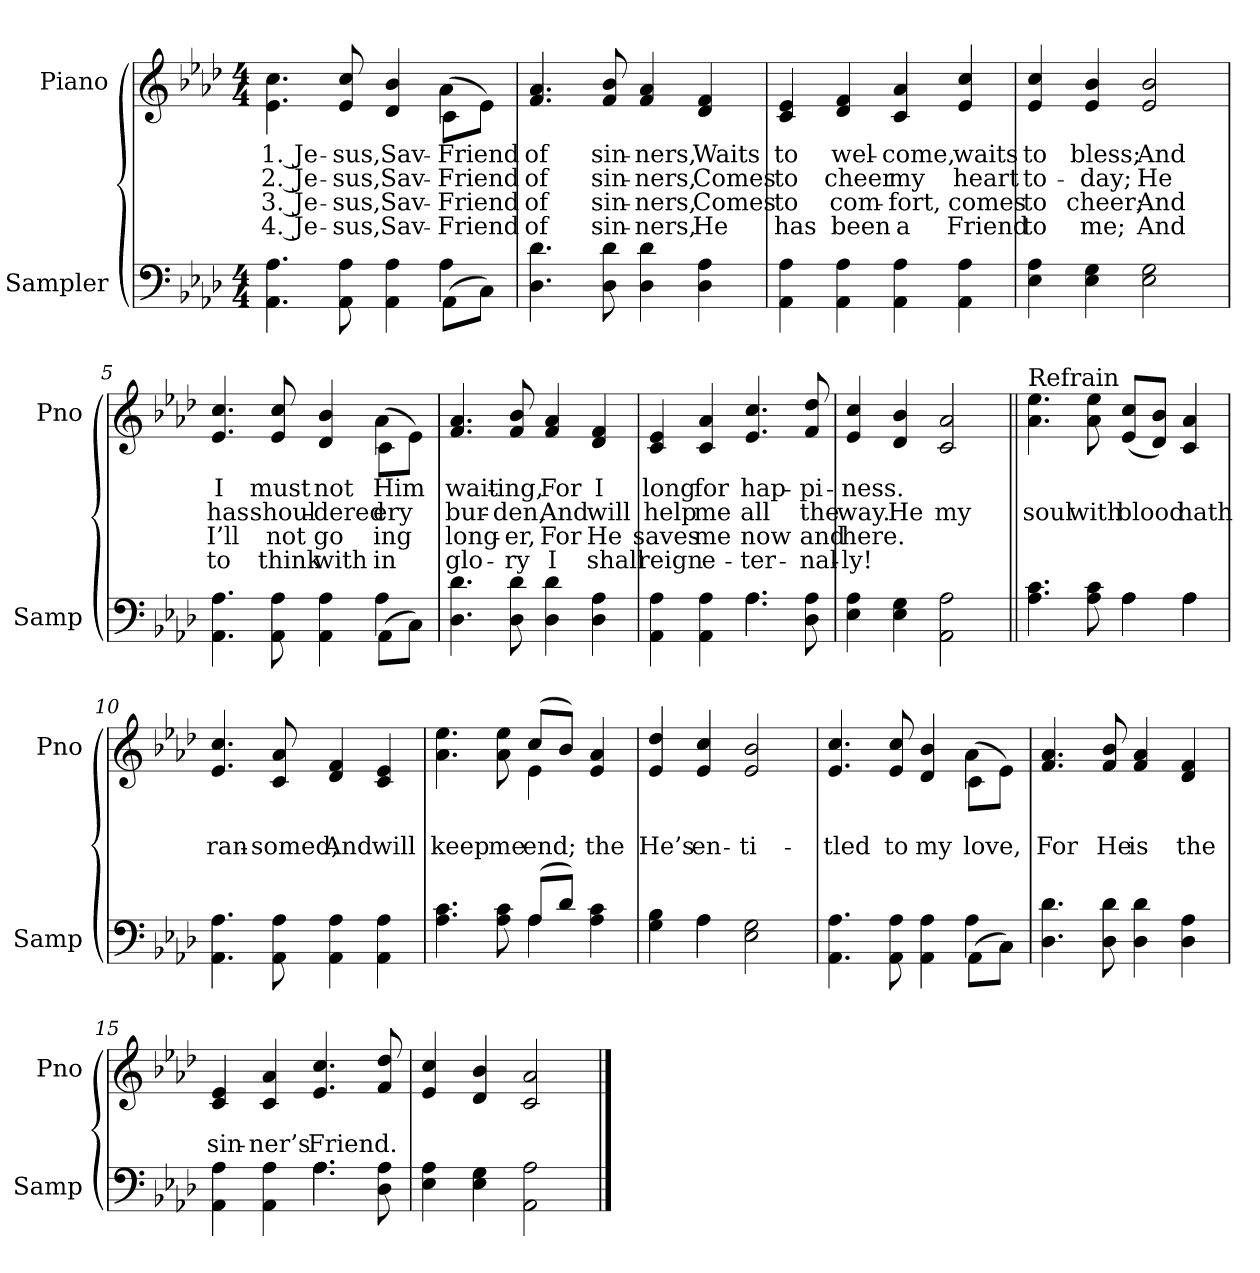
**kern	**kern	**text	**text	**text	**text
*part2	*part1	*part1	*part1	*part1	*part1
*staff2	*staff1	*staff1	*staff1	*staff1	*staff1
*I"Sampler	*I"Piano	*	*	*	*
*I'Samp	*I'Pno	*	*	*	*
*clefF4	*clefG2	*	*	*	*
*k[b-e-a-d-]	*k[b-e-a-d-]	*	*	*	*
*A-:	*A-:	*	*	*	*
*M4/4	*M4/4	*	*	*	*
=1	=1	=1	=1	=1	=1
*^	*^	*	*	*	*
4.AA- 4.A-	2.ryy	4.e-\ 4.cc\	2.ryy	1. Je-	2. Je-	3. Je-	4. Je-
8AA- 8A-	.	8e- 8cc	.	-sus,	-sus,	-sus,	-sus,
4AA- 4A-	.	4d- 4b-	.	Sav-	Sav-	Sav-	Sav-
(8AA-\L	4A-	(8c\L	4a-	Friend	Friend	Friend	Friend
8C\J)	.	8e-\J)	.	.	.	.	.
*v	*v	*	*	*	*	*	*
*	*v	*v	*	*	*	*
=2	=2	=2	=2	=2	=2
4.D- 4.d-	4.f 4.a-	of	of	of	of
8D- 8d-	8f 8b-	sin-	sin-	sin-	sin-
4D- 4d-	4f 4a-	-ners,	-ners,	-ners,	-ners,
4D- 4A-	4d- 4f	Waits	Comes	Comes	He
=3	=3	=3	=3	=3	=3
4AA- 4A-	4c 4e-	to	to	to	has
4AA- 4A-	4d- 4f	wel-	cheer	com-	been
4AA- 4A-	4c 4a-	-come,	my	-fort,	a
4AA- 4A-	4e- 4cc	waits	heart	comes	Friend
=4	=4	=4	=4	=4	=4
4E- 4A-	4e- 4cc	to	to-	to	to
4E- 4G	4e- 4b-	bless;	-day;	cheer;	me;
2E- 2G	2e- 2b-	And	He	And	And
=5	=5	=5	=5	=5	=5
*^	*^	*	*	*	*
4.AA- 4.A-	2.ryy	4.e- 4.cc	2.ryy	I	has	I’ll	to
8AA- 8A-	.	8e- 8cc	.	must	shoul-	not	think
4AA- 4A-	.	4d- 4b-	.	not	-dered	go	with
(8AA-\L	4A-	(8c\L	4a-	Him	-ery	-ing	in
8C\J)	.	8e-\J)	.	.	.	.	.
*v	*v	*	*	*	*	*	*
*	*v	*v	*	*	*	*
=6	=6	=6	=6	=6	=6
4.D- 4.d-	4.f 4.a-	wait-	bur-	long-	glo-
8D- 8d-	8f 8b-	-ing,	-den,	-er,	-ry
4D- 4d-	4f 4a-	For	And	For	I
4D- 4A-	4d- 4f	I	will	He	shall
=7	=7	=7	=7	=7	=7
*^	*	*	*	*	*
4AA- 4A-	2ryy	4c 4e-	long	help	saves	reign
4AA- 4A-	.	4c 4a-	for	me	me	e-
4.A-\	4.A-	4.e- 4.cc	hap-	all	now	-ter-
8D- 8A-	8ryy	8f 8dd-	-pi-	the	and	-nal-
*v	*v	*	*	*	*	*
=8	=8	=8	=8	=8	=8
4E- 4A-	4e- 4cc	-ness.	way.	here.	-ly!
4E- 4G	4d- 4b-	.	He	.	.
2AA- 2A-	2c 2a-	.	my	.	.
=9||	=9||	=9||	=9||	=9||	=9||
*^	*	*	*	*	*
!	!	!LO:TX:t=Refrain	!	!	!	!
4.A- 4.c	2ryy	4.a- 4.ee-	.	soul	.	.
8A- 8c	.	8a- 8ee-	.	with	.	.
4A-\	4A-	(8e-/ 8cc/L	.	blood	.	.
.	.	8d-/ 8b-/J)	.	.	.	.
4A-\	4A-	4c 4a-	.	hath	.	.
*v	*v	*	*	*	*	*
=10	=10	=10	=10	=10	=10
4.AA- 4.A-	4.e- 4.cc	.	ran-	.	.
8AA- 8A-	8c 8a-	.	-somed,	.	.
4AA- 4A-	4d- 4f	.	And	.	.
4AA- 4A-	4c 4e-	.	will	.	.
=11	=11	=11	=11	=11	=11
*^	*^	*	*	*	*
4.A- 4.c	2ryy	4.a- 4.ee-	2ryy	.	keep	.	.
8A- 8c	.	8a- 8ee-	.	.	me	.	.
(8A-/L	4A-	(8cc/L	4e-	.	end;	.	.
8d-/J)	.	8b-/J)	.	.	.	.	.
4A- 4c	4ryy	4e- 4a-	4ryy	.	the	.	.
*	*	*v	*v	*	*	*	*
=12	=12	=12	=12	=12	=12	=12
4G 4B-	4ryy	4e- 4dd-	.	He’s	.	.
4A-\	4A-	4e- 4cc	.	en-	.	.
2E- 2G	2ryy	2e- 2b-	.	-ti-	.	.
=13	=13	=13	=13	=13	=13	=13
*	*	*^	*	*	*	*
4.AA- 4.A-	2.ryy	4.e- 4.cc	2.ryy	.	-tled	.	.
8AA- 8A-	.	8e- 8cc	.	.	to	.	.
4AA- 4A-	.	4d- 4b-	.	.	my	.	.
(8AA-\L	4A-	(8c\L	4a-	.	love,	.	.
8C\J)	.	8e-\J)	.	.	.	.	.
*v	*v	*	*	*	*	*	*
*	*v	*v	*	*	*	*
=14	=14	=14	=14	=14	=14
4.D- 4.d-	4.f 4.a-	.	For	.	.
8D- 8d-	8f 8b-	.	He	.	.
4D- 4d-	4f 4a-	.	is	.	.
4D- 4A-	4d- 4f	.	the	.	.
=15	=15	=15	=15	=15	=15
*^	*	*	*	*	*
4AA- 4A-	2ryy	4c 4e-	.	sin-	.	.
4AA- 4A-	.	4c 4a-	.	-ner’s	.	.
4.A-\	4.A-	4.e- 4.cc	.	Friend.	.	.
8D- 8A-	8ryy	8f 8dd-	.	.	.	.
*v	*v	*	*	*	*	*
=16	=16	=16	=16	=16	=16
4E- 4A-	4e- 4cc	.	.	.	.
4E- 4G	4d- 4b-	.	.	.	.
2AA- 2A-	2c 2a-	.	.	.	.
==	==	==	==	==	==
*-	*-	*-	*-	*-	*-
